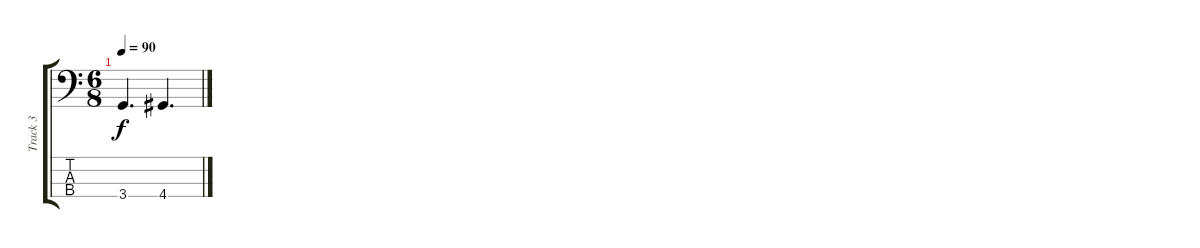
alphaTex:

\track ("Track 3" "Track 3") {instrument electricbassfinger}
\staff {score tabs}
\tuning (G2 D2 A1 E1) {hide}
\ts (6 8)
\tempo 90
\clef f4
\ks c
3.4.4{d dy f} 4.4.4{d}
